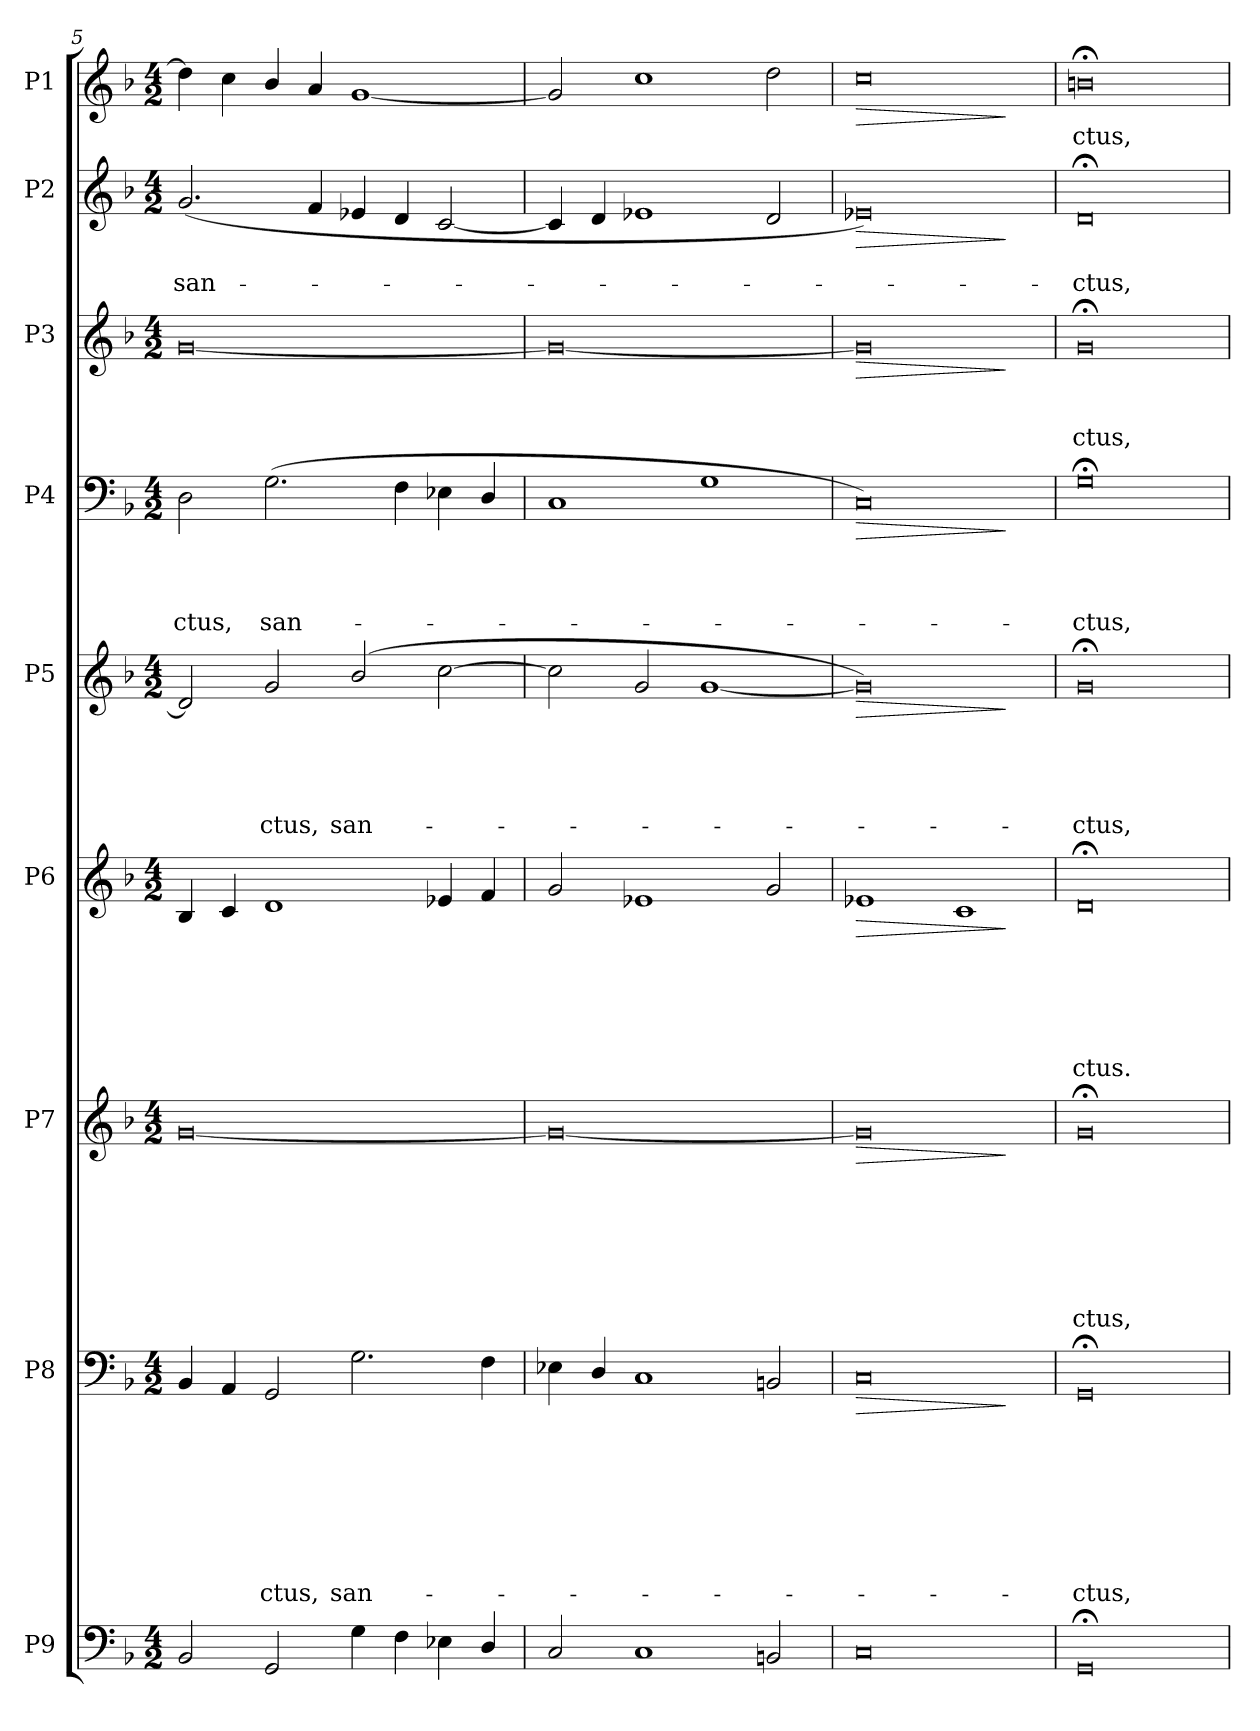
**kern	**kern	**text	**text	**text	**text	**text	**text	**text	**text	**dynam	**kern	**text	**text	**text	**text	**text	**text	**text	**dynam	**kern	**text	**text	**text	**text	**text	**text	**dynam	**kern	**text	**text	**text	**text	**text	**dynam	**kern	**text	**text	**text	**text	**dynam	**kern	**text	**text	**text	**dynam	**kern	**text	**text	**dynam	**kern	**text	**dynam
*part9	*part8	*part8	*part8	*part8	*part8	*part8	*part8	*part8	*part8	*part8	*part7	*part7	*part7	*part7	*part7	*part7	*part7	*part7	*part7	*part6	*part6	*part6	*part6	*part6	*part6	*part6	*part6	*part5	*part5	*part5	*part5	*part5	*part5	*part5	*part4	*part4	*part4	*part4	*part4	*part4	*part3	*part3	*part3	*part3	*part3	*part2	*part2	*part2	*part2	*part1	*part1	*part1
*staff9	*staff8	*staff8	*staff8	*staff8	*staff8	*staff8	*staff8	*staff8	*staff8	*staff8	*staff7	*staff7	*staff7	*staff7	*staff7	*staff7	*staff7	*staff7	*staff7	*staff6	*staff6	*staff6	*staff6	*staff6	*staff6	*staff6	*staff6	*staff5	*staff5	*staff5	*staff5	*staff5	*staff5	*staff5	*staff4	*staff4	*staff4	*staff4	*staff4	*staff4	*staff3	*staff3	*staff3	*staff3	*staff3	*staff2	*staff2	*staff2	*staff2	*staff1	*staff1	*staff1
*I"P9	*I"P8	*	*	*	*	*	*	*	*	*	*I"P7	*	*	*	*	*	*	*	*	*I"P6	*	*	*	*	*	*	*	*I"P5	*	*	*	*	*	*	*I"P4	*	*	*	*	*	*I"P3	*	*	*	*	*I"P2	*	*	*	*I"P1	*	*
*clefF4	*clefF4	*	*	*	*	*	*	*	*	*	*clefG2	*	*	*	*	*	*	*	*	*clefG2	*	*	*	*	*	*	*	*clefG2	*	*	*	*	*	*	*clefF4	*	*	*	*	*	*clefG2	*	*	*	*	*clefG2	*	*	*	*clefG2	*	*
*	*	*	*	*	*	*	*	*	*	*	*ITrd7c12	*	*	*	*	*	*	*	*	*	*	*	*	*	*	*	*	*	*	*	*	*	*	*	*	*	*	*	*	*	*ITrd7c12	*	*	*	*	*	*	*	*	*	*	*
*k[b-]	*k[b-]	*	*	*	*	*	*	*	*	*	*k[b-]	*	*	*	*	*	*	*	*	*k[b-]	*	*	*	*	*	*	*	*k[b-]	*	*	*	*	*	*	*k[b-]	*	*	*	*	*	*k[b-]	*	*	*	*	*k[b-]	*	*	*	*k[b-]	*	*
*F:	*F:	*	*	*	*	*	*	*	*	*	*F:	*	*	*	*	*	*	*	*	*F:	*	*	*	*	*	*	*	*F:	*	*	*	*	*	*	*F:	*	*	*	*	*	*F:	*	*	*	*	*F:	*	*	*	*F:	*	*
*M4/2	*M4/2	*	*	*	*	*	*	*	*	*	*M4/2	*	*	*	*	*	*	*	*	*M4/2	*	*	*	*	*	*	*	*M4/2	*	*	*	*	*	*	*M4/2	*	*	*	*	*	*M4/2	*	*	*	*	*M4/2	*	*	*	*M4/2	*	*
=5	=5	=5	=5	=5	=5	=5	=5	=5	=5	=5	=5	=5	=5	=5	=5	=5	=5	=5	=5	=5	=5	=5	=5	=5	=5	=5	=5	=5	=5	=5	=5	=5	=5	=5	=5	=5	=5	=5	=5	=5	=5	=5	=5	=5	=5	=5	=5	=5	=5	=5	=5	=5
!	!	!	!	!	!	!	!	!	!	!	!	!	!	!	!	!	!	!	!	!	!	!	!	!	!	!	!	!	!	!	!	!	!	!	!	!	!	!	!LO:LY:b	!	!	!	!	!	!	!	!	!LO:LY:b	!	!	!	!
2BB-/	4BB-/	.	.	.	.	.	.	.	.	.	[<0G	.	.	.	.	.	.	.	.	4B-/	.	.	.	.	.	.	.	2d/]	.	.	.	.	.	.	2D\	.	.	.	-ctus,	.	[<0G	.	.	.	.	(<2.g/	.	san-	.	4dd\]	.	.
.	4AA/	.	.	.	.	.	.	.	.	.	.	.	.	.	.	.	.	.	.	4c/	.	.	.	.	.	.	.	.	.	.	.	.	.	.	.	.	.	.	.	.	.	.	.	.	.	.	.	.	.	4cc\	.	.
!	!	!	!	!	!	!	!	!	!LO:LY:b	!	!	!	!	!	!	!	!	!	!	!	!	!	!	!	!	!	!	!	!	!	!	!	!LO:LY:b	!	!	!	!	!	!LO:LY:b	!	!	!	!	!	!	!	!	!	!	!	!	!
2GG/	2GG/	.	.	.	.	.	.	.	-ctus,	.	.	.	.	.	.	.	.	.	.	1d	.	.	.	.	.	.	.	2g/	.	.	.	.	-ctus,	.	(>2.G\	.	.	.	san-	.	.	.	.	.	.	.	.	.	.	4b-/	.	.
.	.	.	.	.	.	.	.	.	.	.	.	.	.	.	.	.	.	.	.	.	.	.	.	.	.	.	.	.	.	.	.	.	.	.	.	.	.	.	.	.	.	.	.	.	.	4f/	.	.	.	4a/	.	.
!	!	!	!	!	!	!	!	!	!LO:LY:b	!	!	!	!	!	!	!	!	!	!	!	!	!	!	!	!	!	!	!	!	!	!	!	!LO:LY:b	!	!	!	!	!	!	!	!	!	!	!	!	!	!	!	!	!	!	!
4G\	2.G\	.	.	.	.	.	.	.	san-	.	.	.	.	.	.	.	.	.	.	.	.	.	.	.	.	.	.	(>2b-/	.	.	.	.	san-	.	.	.	.	.	.	.	.	.	.	.	.	4e-X/	.	.	.	[<1g	.	.
4F\	.	.	.	.	.	.	.	.	.	.	.	.	.	.	.	.	.	.	.	.	.	.	.	.	.	.	.	.	.	.	.	.	.	.	4F\	.	.	.	.	.	.	.	.	.	.	4d/	.	.	.	.	.	.
4E-X\	.	.	.	.	.	.	.	.	.	.	.	.	.	.	.	.	.	.	.	4e-X/	.	.	.	.	.	.	.	[>2cc\	.	.	.	.	.	.	4E-X\	.	.	.	.	.	.	.	.	.	.	[<2c/	.	.	.	.	.	.
4D/	4F\	.	.	.	.	.	.	.	.	.	.	.	.	.	.	.	.	.	.	4f/	.	.	.	.	.	.	.	.	.	.	.	.	.	.	4D/	.	.	.	.	.	.	.	.	.	.	.	.	.	.	.	.	.
=6	=6	=6	=6	=6	=6	=6	=6	=6	=6	=6	=6	=6	=6	=6	=6	=6	=6	=6	=6	=6	=6	=6	=6	=6	=6	=6	=6	=6	=6	=6	=6	=6	=6	=6	=6	=6	=6	=6	=6	=6	=6	=6	=6	=6	=6	=6	=6	=6	=6	=6	=6	=6
2C/	4E-X\	.	.	.	.	.	.	.	.	.	0G_	.	.	.	.	.	.	.	.	2g/	.	.	.	.	.	.	.	2cc\]	.	.	.	.	.	.	1C	.	.	.	.	.	0G_	.	.	.	.	4c/]	.	.	.	2g/]	.	.
.	4D/	.	.	.	.	.	.	.	.	.	.	.	.	.	.	.	.	.	.	.	.	.	.	.	.	.	.	.	.	.	.	.	.	.	.	.	.	.	.	.	.	.	.	.	.	4d/	.	.	.	.	.	.
1C	1C	.	.	.	.	.	.	.	.	.	.	.	.	.	.	.	.	.	.	1e-X	.	.	.	.	.	.	.	2g/	.	.	.	.	.	.	.	.	.	.	.	.	.	.	.	.	.	1e-X	.	.	.	1cc	.	.
.	.	.	.	.	.	.	.	.	.	.	.	.	.	.	.	.	.	.	.	.	.	.	.	.	.	.	.	[<1g	.	.	.	.	.	.	1G	.	.	.	.	.	.	.	.	.	.	.	.	.	.	.	.	.
2BBn/	2BBn/	.	.	.	.	.	.	.	.	.	.	.	.	.	.	.	.	.	.	2g/	.	.	.	.	.	.	.	.	.	.	.	.	.	.	.	.	.	.	.	.	.	.	.	.	.	2d/	.	.	.	2dd\	.	.
=7	=7	=7	=7	=7	=7	=7	=7	=7	=7	=7	=7	=7	=7	=7	=7	=7	=7	=7	=7	=7	=7	=7	=7	=7	=7	=7	=7	=7	=7	=7	=7	=7	=7	=7	=7	=7	=7	=7	=7	=7	=7	=7	=7	=7	=7	=7	=7	=7	=7	=7	=7	=7
!	!	!	!	!	!	!	!	!	!	!LO:HP:b	!	!	!	!	!	!	!	!	!LO:HP:b	!	!	!	!	!	!	!	!LO:HP:b	!	!	!	!	!	!	!LO:HP:b	!	!	!	!	!	!LO:HP:b	!	!	!	!	!LO:HP:b	!	!	!	!LO:HP:b	!	!	!LO:HP:b
0C	0C	.	.	.	.	.	.	.	.	>	0G]	.	.	.	.	.	.	.	>	1e-X	.	.	.	.	.	.	>	0g])	.	.	.	.	.	>	0C)	.	.	.	.	>	0G]	.	.	.	>	0e-X)	.	.	>	0cc	.	>
.	.	.	.	.	.	.	.	.	.	.	.	.	.	.	.	.	.	.	.	1c	.	.	.	.	.	.	.	.	.	.	.	.	.	.	.	.	.	.	.	.	.	.	.	.	.	.	.	.	.	.	.	.
.	.	.	.	.	.	.	.	.	.	]	.	.	.	.	.	.	.	.	]	.	.	.	.	.	.	.	]	.	.	.	.	.	.	]	.	.	.	.	.	]	.	.	.	.	]	.	.	.	]	.	.	]
=8	=8	=8	=8	=8	=8	=8	=8	=8	=8	=8	=8	=8	=8	=8	=8	=8	=8	=8	=8	=8	=8	=8	=8	=8	=8	=8	=8	=8	=8	=8	=8	=8	=8	=8	=8	=8	=8	=8	=8	=8	=8	=8	=8	=8	=8	=8	=8	=8	=8	=8	=8	=8
!	!	!	!	!	!	!	!	!	!LO:LY:b	!	!	!	!	!	!	!	!	!LO:LY:b	!	!	!	!	!	!	!	!LO:LY:b	!	!	!	!	!	!	!LO:LY:b	!	!	!	!	!	!LO:LY:b	!	!	!	!	!LO:LY:b	!	!	!	!LO:LY:b	!	!	!LO:LY:b	!
0GG;	0GG;	.	.	.	.	.	.	.	-ctus,	.	0G;	.	.	.	.	.	.	-ctus,	.	0d;	.	.	.	.	.	-ctus.	.	0g;	.	.	.	.	-ctus,	.	0G;<	.	.	.	-ctus,	.	0G;	.	.	-ctus,	.	0d;	.	-ctus,	.	0bn;<	-ctus,	.
=	=	=	=	=	=	=	=	=	=	=	=	=	=	=	=	=	=	=	=	=	=	=	=	=	=	=	=	=	=	=	=	=	=	=	=	=	=	=	=	=	=	=	=	=	=	=	=	=	=	=	=	=
*-	*-	*-	*-	*-	*-	*-	*-	*-	*-	*-	*-	*-	*-	*-	*-	*-	*-	*-	*-	*-	*-	*-	*-	*-	*-	*-	*-	*-	*-	*-	*-	*-	*-	*-	*-	*-	*-	*-	*-	*-	*-	*-	*-	*-	*-	*-	*-	*-	*-	*-	*-	*-
